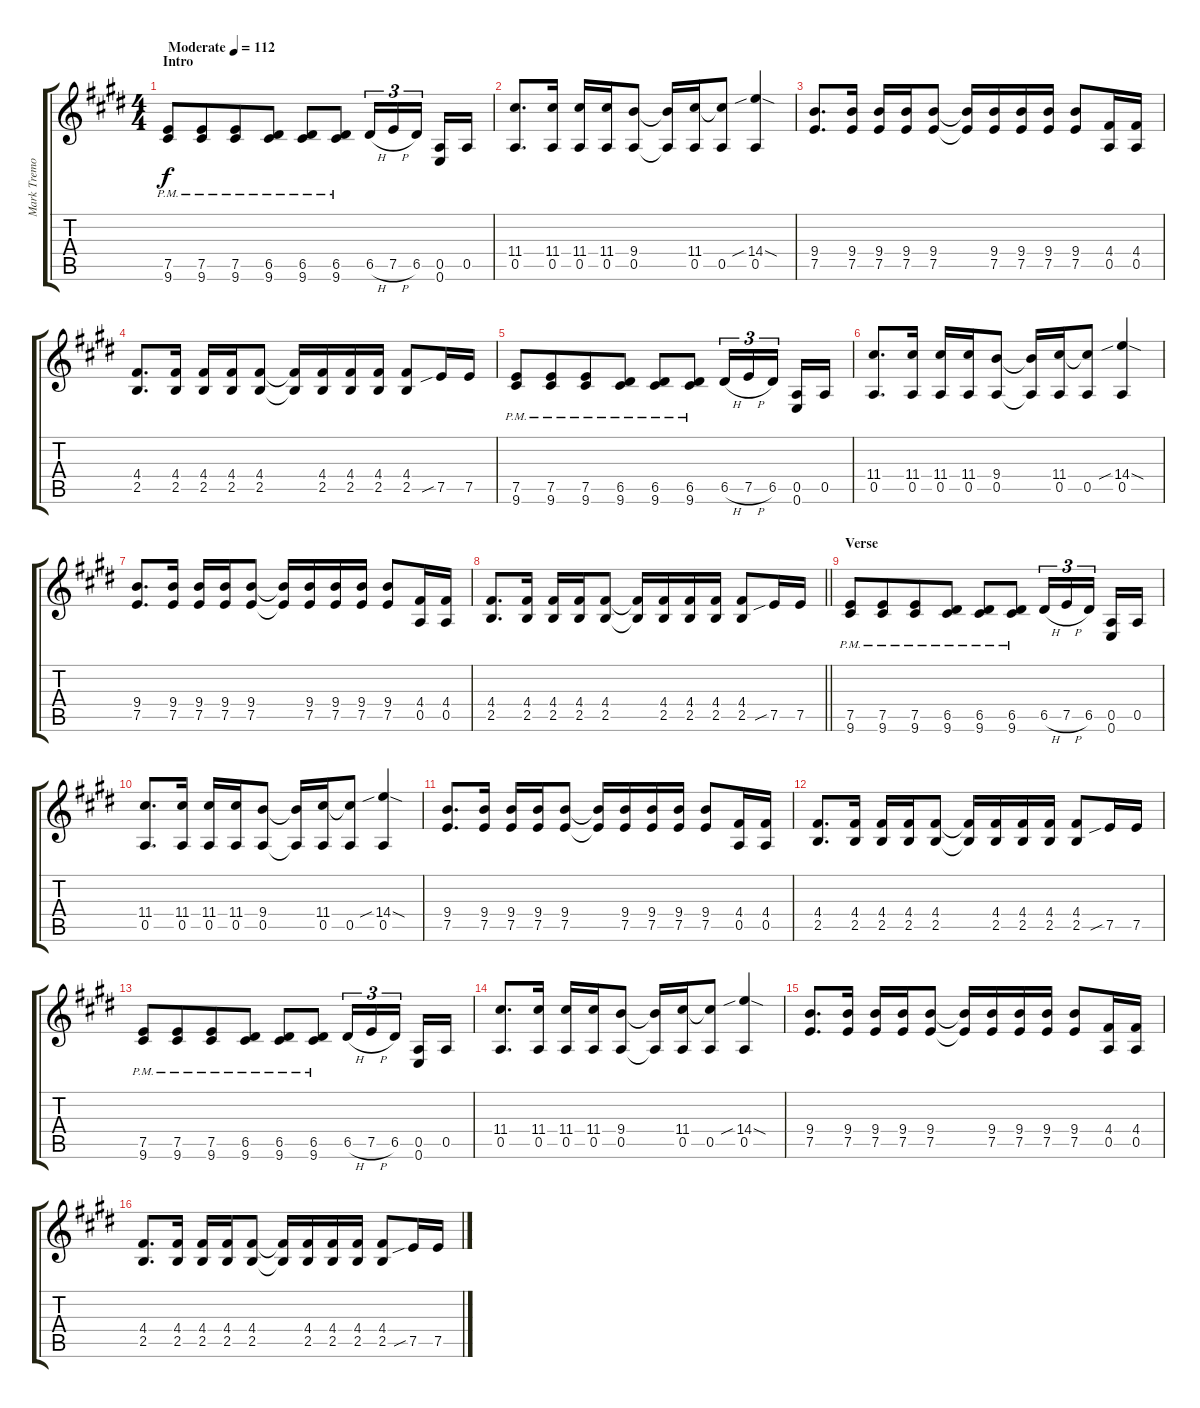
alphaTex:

\track ("Mark Tremonti" "Mark Tremo") {instrument electricguitarclean}
\staff {score tabs}
\tuning (E4 B3 G3 D3 A2 E2) {hide}
\ts (4 4)
\section ("" "Intro")
\tempo (112 "Moderate")
\clef g2
\ks c#minor
(7.5{pm} 9.6{pm}).8{dy f instrument electricguitarclean} (7.5{pm} 9.6{pm}).8{beam merge} (7.5{pm} 9.6{pm}).8 (6.5{pm} 9.6{pm}).8 (6.5{pm} 9.6{pm}).8 (6.5{pm} 9.6{pm}).8 6.5{h}.16{tu (3 2)} 7.5{h}.16{tu (3 2)} 6.5.16{tu (3 2) beam splitsecondary} (0.5 0.6).16 0.5.16 |
(11.4 0.5).8{d} (11.4 0.5).16 (11.4 0.5).16 (11.4 0.5).16 (9.4 0.5).8 (9.4{t} 0.5{t}).16 (11.4 0.5).16 (11.4{t} 0.5).8 (14.4{sib sod} 0.5).4 |
(9.4 7.5).8{d} (9.4 7.5).16 (9.4 7.5).16 (9.4 7.5).16 (9.4 7.5).8 (9.4{t} 7.5{t}).16 (9.4 7.5).16 (9.4 7.5).16 (9.4 7.5).16 (9.4 7.5).8 (4.4 0.5).16 (4.4 0.5).16 |
(4.4 2.5).8{d} (4.4 2.5).16 (4.4 2.5).16 (4.4 2.5).16 (4.4 2.5).8 (4.4{t} 2.5{t}).16 (4.4 2.5).16 (4.4 2.5).16 (4.4 2.5).16 (4.4 2.5).8 7.5{sib}.16 7.5.16 |
(7.5{pm} 9.6{pm}).8 (7.5{pm} 9.6{pm}).8{beam merge} (7.5{pm} 9.6{pm}).8 (6.5{pm} 9.6{pm}).8 (6.5{pm} 9.6{pm}).8 (6.5{pm} 9.6{pm}).8 6.5{h}.16{tu (3 2)} 7.5{h}.16{tu (3 2)} 6.5.16{tu (3 2) beam splitsecondary} (0.5 0.6).16 0.5.16 |
(11.4 0.5).8{d} (11.4 0.5).16 (11.4 0.5).16 (11.4 0.5).16 (9.4 0.5).8 (9.4{t} 0.5{t}).16 (11.4 0.5).16 (11.4{t} 0.5).8 (14.4{sib sod} 0.5).4 |
(9.4 7.5).8{d} (9.4 7.5).16 (9.4 7.5).16 (9.4 7.5).16 (9.4 7.5).8 (9.4{t} 7.5{t}).16 (9.4 7.5).16 (9.4 7.5).16 (9.4 7.5).16 (9.4 7.5).8 (4.4 0.5).16 (4.4 0.5).16 |
\barLineRight lightlight
(4.4 2.5).8{d} (4.4 2.5).16 (4.4 2.5).16 (4.4 2.5).16 (4.4 2.5).8 (4.4{t} 2.5{t}).16 (4.4 2.5).16 (4.4 2.5).16 (4.4 2.5).16 (4.4 2.5).8 7.5{sib}.16 7.5.16 |
\section ("" "Verse")
(7.5{pm} 9.6{pm}).8 (7.5{pm} 9.6{pm}).8{beam merge} (7.5{pm} 9.6{pm}).8 (6.5{pm} 9.6{pm}).8 (6.5{pm} 9.6{pm}).8 (6.5{pm} 9.6{pm}).8 6.5{h}.16{tu (3 2)} 7.5{h}.16{tu (3 2)} 6.5.16{tu (3 2) beam splitsecondary} (0.5 0.6).16 0.5.16 |
(11.4 0.5).8{d} (11.4 0.5).16 (11.4 0.5).16 (11.4 0.5).16 (9.4 0.5).8 (9.4{t} 0.5{t}).16 (11.4 0.5).16 (11.4{t} 0.5).8 (14.4{sib sod} 0.5).4 |
(9.4 7.5).8{d} (9.4 7.5).16 (9.4 7.5).16 (9.4 7.5).16 (9.4 7.5).8 (9.4{t} 7.5{t}).16 (9.4 7.5).16 (9.4 7.5).16 (9.4 7.5).16 (9.4 7.5).8 (4.4 0.5).16 (4.4 0.5).16 |
(4.4 2.5).8{d} (4.4 2.5).16 (4.4 2.5).16 (4.4 2.5).16 (4.4 2.5).8 (4.4{t} 2.5{t}).16 (4.4 2.5).16 (4.4 2.5).16 (4.4 2.5).16 (4.4 2.5).8 7.5{sib}.16 7.5.16 |
(7.5{pm} 9.6{pm}).8 (7.5{pm} 9.6{pm}).8{beam merge} (7.5{pm} 9.6{pm}).8 (6.5{pm} 9.6{pm}).8 (6.5{pm} 9.6{pm}).8 (6.5{pm} 9.6{pm}).8 6.5{h}.16{tu (3 2)} 7.5{h}.16{tu (3 2)} 6.5.16{tu (3 2) beam splitsecondary} (0.5 0.6).16 0.5.16 |
(11.4 0.5).8{d} (11.4 0.5).16 (11.4 0.5).16 (11.4 0.5).16 (9.4 0.5).8 (9.4{t} 0.5{t}).16 (11.4 0.5).16 (11.4{t} 0.5).8 (14.4{sib sod} 0.5).4 |
(9.4 7.5).8{d} (9.4 7.5).16 (9.4 7.5).16 (9.4 7.5).16 (9.4 7.5).8 (9.4{t} 7.5{t}).16 (9.4 7.5).16 (9.4 7.5).16 (9.4 7.5).16 (9.4 7.5).8 (4.4 0.5).16 (4.4 0.5).16 |
(4.4 2.5).8{d} (4.4 2.5).16 (4.4 2.5).16 (4.4 2.5).16 (4.4 2.5).8 (4.4{t} 2.5{t}).16 (4.4 2.5).16 (4.4 2.5).16 (4.4 2.5).16 (4.4 2.5).8 7.5{sib}.16 7.5.16
